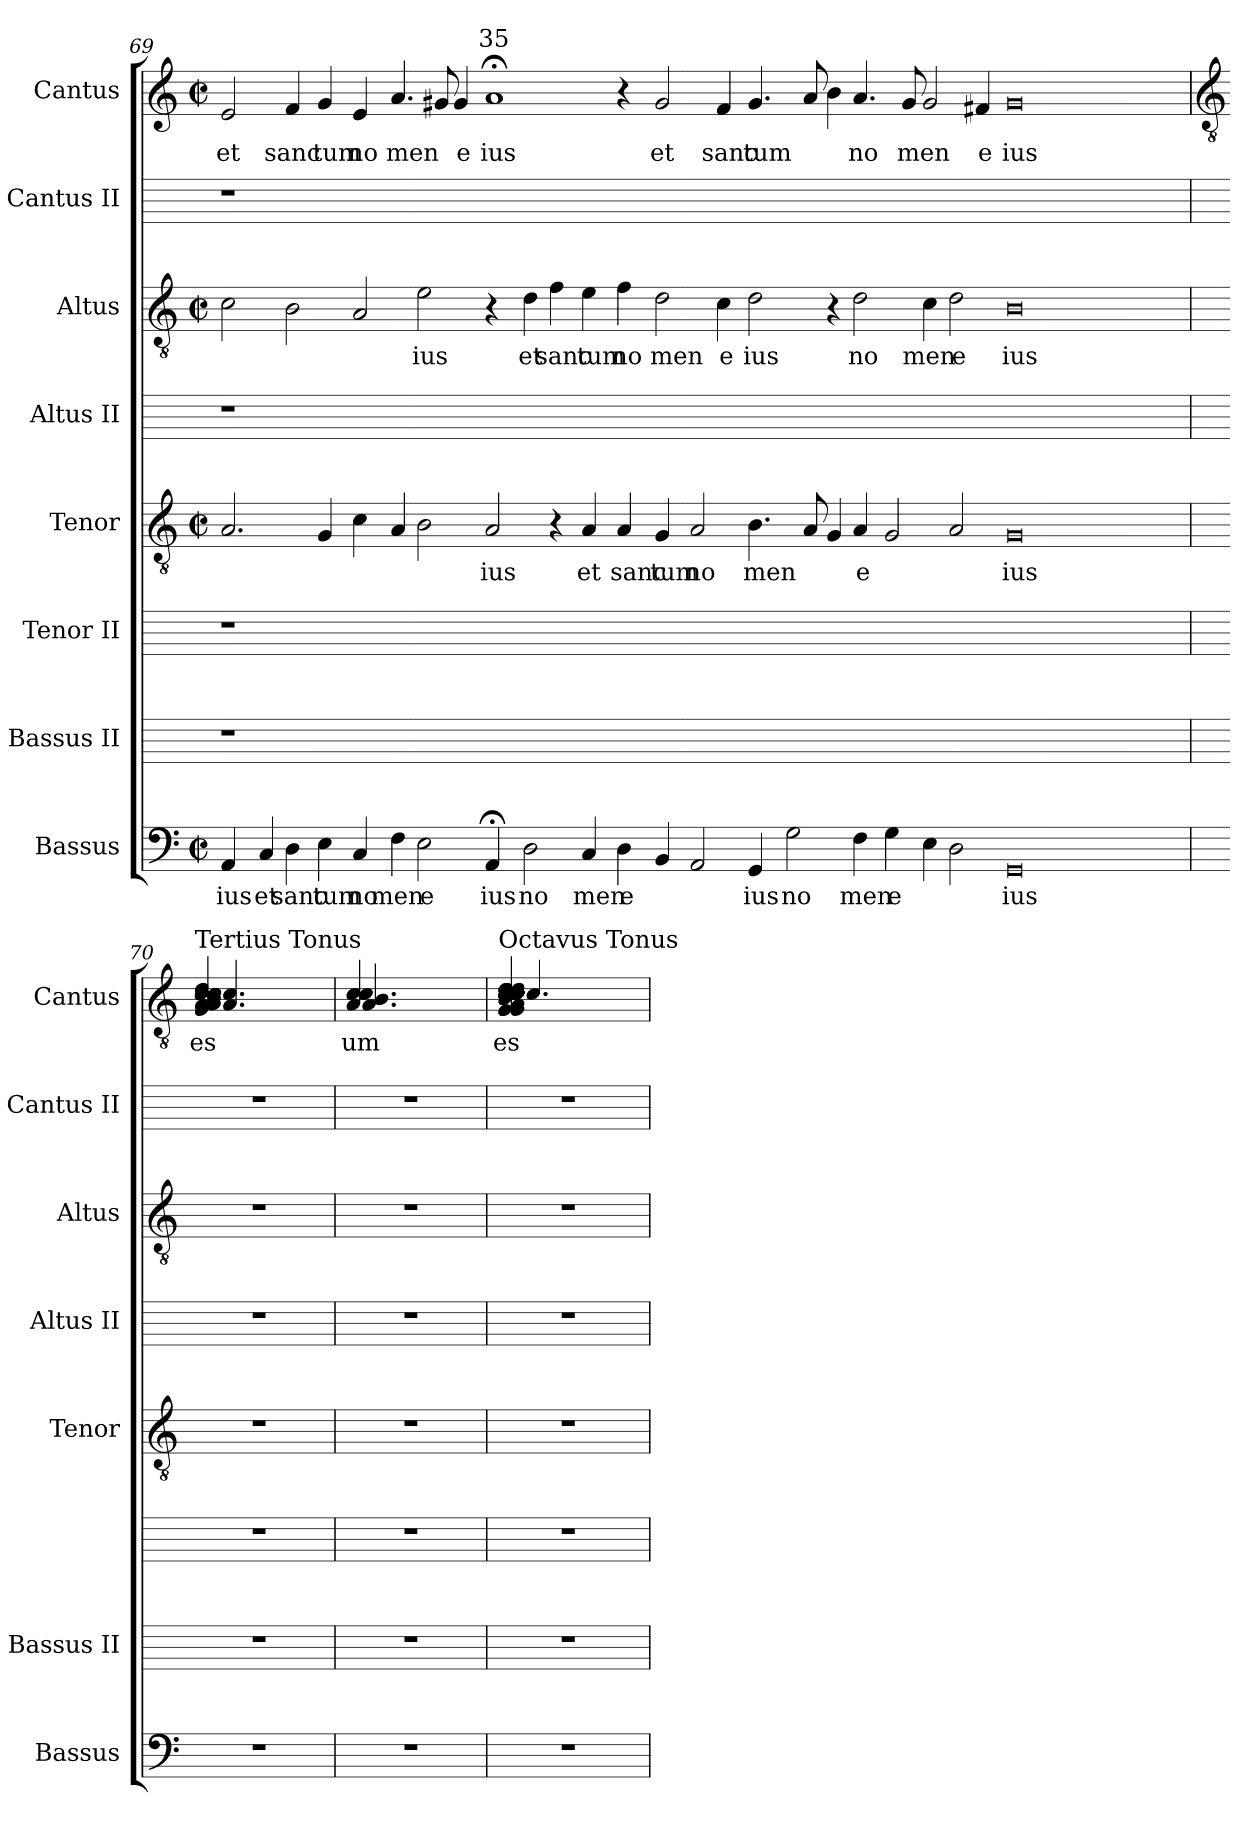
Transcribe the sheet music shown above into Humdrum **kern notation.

**kern	**text	**kern	**kern	**kern	**text	**kern	**kern	**text	**kern	**kern	**text
*part8	*part8	*part7	*part6	*part5	*part5	*part4	*part3	*part3	*part2	*part1	*part1
*staff8	*staff8	*staff7	*staff6	*staff5	*staff5	*staff4	*staff3	*staff3	*staff2	*staff1	*staff1
*I"Bassus	*	*I"Bassus II	*I"Tenor II	*I"Tenor	*	*I"Altus II	*I"Altus	*	*I"Cantus II	*I"Cantus	*
*I'Bassus	*	*I'Bassus II	*	*I'Tenor	*	*I'Altus II	*I'Altus	*	*I'Cantus II	*I'Cantus	*
!!LO:LB:g=z
*clefF4	*	*	*	*clefGv2	*	*	*clefGv2	*	*	*clefG2	*
*M2/2	*	*	*	*M2/2	*	*	*M2/2	*	*	*M2/2	*
*met(c|)	*	*	*	*met(c|)	*	*	*met(c|)	*	*	*met(c|)	*
=69	=69	=69	=69	=69	=69	=69	=69	=69	=69	=69	=69
!	!LO:LY:b:cj	!	!	!	!	!	!	!	!	!	!LO:LY:b:cj
*	*	*	*	*^	*	*	*^	*	*	*^	*
*	*	*	*	*	*^	*	*	*	*	*	*	*	*	*
4AA/	ius	1r	1r	2.A/	8ryy	8ryy	.	1r	2c\	8ryy	.	1r	2e/	1ryy	et
.	.	.	.	.	1ryy	64ryy	.	.	.	1ryy	.	.	.	.	.
.	.	.	.	.	.	1ryy	.	.	.	.	.	.	.	.	.
!	!LO:LY:b:cj	!	!	!	!	!	!	!	!	!	!	!	!	!	!
4C/	et	.	.	.	.	.	.	.	.	.	.	.	.	.	.
!	!LO:LY:b:cj	!	!	!	!	!	!	!	!	!	!	!	!	!	!LO:LY:b:cj
4D\	sanc	.	.	.	.	.	.	.	2B\	.	.	.	4f/	.	sanc
!	!LO:LY:b:cj	!	!	!	!	!	!	!	!	!	!	!	!	!	!LO:LY:b:cj
4E\	tum	.	.	4G/	.	.	.	.	.	.	.	.	4g/	.	tum
!	!LO:LY:b:cj	!	!	!	!	!	!	!	!	!	!	!	!	!	!LO:LY:b:cj
4C/	no	1%7ryy	1%7ryy	4c\	.	.	.	1%7ryy	2A/	.	.	1%7ryy	4e/	2ryy	no
.	.	.	.	.	1ryy	.	.	.	.	1ryy	.	.	.	.	.
.	.	.	.	.	.	1ryy	.	.	.	.	.	.	.	.	.
!	!LO:LY:b:cj	!	!	!	!	!	!	!	!	!	!	!	!	!	!LO:LY:b
4F\	men	.	.	4A/	.	.	.	.	.	.	.	.	4.a/	.	men
!	!LO:LY:b:cj	!	!	!	!	!	!	!	!	!	!LO:LY:b:cj	!	!	!	!
2E\	e	.	.	2B\	.	.	.	.	2e\	.	ius	.	.	4...ryy	.
.	.	.	.	.	.	.	.	.	.	.	.	.	8g#/	.	.
!	!	!	!	!	!	!	!	!	!	!	!	!	!	!	!LO:LY:b:cj
.	.	.	.	.	.	.	.	.	.	.	.	.	4g#>/	.	e
!	!	!	!	!	!	!	!	!	!	!	!	!	!	!LO:TX:a:t=35	!
.	.	.	.	.	.	.	.	.	.	.	.	.	.	1ryy	.
!	!LO:LY:b:cj	!	!	!	!	!	!LO:LY:b:cj	!	!	!	!	!	!	!	!LO:LY:b:cj
4AA;/	ius	.	.	2A/	.	.	ius	.	4r	.	.	.	1a;<	.	ius
.	.	.	.	.	1ryy	.	.	.	.	1ryy	.	.	.	.	.
.	.	.	.	.	.	1ryy	.	.	.	.	.	.	.	.	.
!	!LO:LY:b:cj	!	!	!	!	!	!	!	!	!	!LO:LY:b:cj	!	!	!	!
2D\	no	.	.	.	.	.	.	.	4d\	.	et	.	.	.	.
!	!	!	!	!	!	!	!	!	!	!	!LO:LY:b:cj	!	!	!	!
.	.	.	.	4r	.	.	.	.	4f\	.	sanc	.	.	.	.
!	!LO:LY:b:cj	!	!	!	!	!	!LO:LY:b:cj	!	!	!	!LO:LY:b:cj	!	!	!	!
4C/	men	.	.	4A/	.	.	et	.	4e\	.	tum	.	.	.	.
.	.	.	.	.	.	.	.	.	.	.	.	.	.	1ryy	.
!	!LO:LY:b:cj	!	!	!	!	!	!LO:LY:b:cj	!	!	!	!LO:LY:b:cj	!	!	!	!
4D\	e	.	.	4A/	.	.	sanc	.	4f\	.	no	.	4r	.	.
.	.	.	.	.	1ryy	.	.	.	.	1ryy	.	.	.	.	.
.	.	.	.	.	.	1ryy	.	.	.	.	.	.	.	.	.
!	!	!	!	!	!	!	!LO:LY:b:cj	!	!	!	!LO:LY:b:cj	!	!	!	!LO:LY:b:cj
4BB/	.	.	.	4G/	.	.	tum	.	2d\	.	men	.	2g#/	.	et
!	!	!	!	!	!	!	!LO:LY:b:cj	!	!	!	!	!	!	!	!
2AA/	.	.	.	2A/	.	.	no	.	.	.	.	.	.	.	.
!	!	!	!	!	!	!	!	!	!	!	!LO:LY:b:cj	!	!	!	!LO:LY:b:cj
.	.	.	.	.	.	.	.	.	4c\	.	e	.	4f/	.	sanc
.	.	.	.	.	.	.	.	.	.	.	.	.	.	1ryy	.
!	!LO:LY:b:cj	!	!	!	!	!	!LO:LY:b	!	!	!	!LO:LY:b:cj	!	!	!	!LO:LY:b
4GG/	ius	.	.	4.B\	.	.	men	.	2d\	.	ius	.	4.g#/	.	tum
.	.	.	.	.	1ryy	.	.	.	.	1ryy	.	.	.	.	.
.	.	.	.	.	.	1ryy	.	.	.	.	.	.	.	.	.
!	!LO:LY:b:cj	!	!	!	!	!	!	!	!	!	!	!	!	!	!
2G\	no	.	.	.	.	.	.	.	.	.	.	.	.	.	.
.	.	.	.	8A/	.	.	.	.	.	.	.	.	8a/	.	.
.	.	.	.	4G/	.	.	.	.	4r	.	.	.	4b\	.	.
!	!LO:LY:b:cj	!	!	!	!	!	!LO:LY:b:cj	!	!	!	!LO:LY:b:cj	!	!	!	!LO:LY:b
4F\	men	.	.	4A/	.	.	e	.	2d\	.	no	.	4.a/	.	no
.	.	.	.	.	.	.	.	.	.	.	.	.	.	1ryy	.
!	!LO:LY:b:cj	!	!	!	!	!	!	!	!	!	!	!	!	!	!
4G\	e	.	.	2G/	.	.	.	.	.	.	.	.	.	.	.
!	!	!	!	!	!	!	!	!	!	!	!	!	!	!	!LO:LY:b
.	.	.	.	.	1ryy	.	.	.	.	1ryy	.	.	8g#/	.	men
.	.	.	.	.	.	1ryy	.	.	.	.	.	.	.	.	.
!	!	!	!	!	!	!	!	!	!	!	!LO:LY:b:cj	!	!	!	!
4E\	.	.	.	.	.	.	.	.	4c\	.	men	.	2g#/	.	.
!	!	!	!	!	!	!	!	!	!	!	!LO:LY:b:cj	!	!	!	!
2D\	.	.	.	2A/	.	.	.	.	2d\	.	e	.	.	.	.
!	!	!	!	!	!	!	!	!	!	!	!	!	!	!	!LO:LY:b:cj
.	.	.	.	.	.	.	.	.	.	.	.	.	4f#/	.	e
.	.	.	.	.	.	.	.	.	.	.	.	.	.	1ryy	.
!	!LO:LY:b:cj	!	!	!	!	!	!LO:LY:b:cj	!	!	!	!LO:LY:b:cj	!	!	!	!LO:LY:b:cj
0GG	ius	.	.	0G	.	.	ius	.	0B	.	ius	.	0g#	.	ius
.	.	.	.	.	1...ryy	.	.	.	.	1...ryy	.	.	.	.	.
.	.	.	.	.	.	1ryy	.	.	.	.	.	.	.	.	.
.	.	.	.	.	.	.	.	.	.	.	.	.	.	1ryy	.
.	.	.	.	.	.	2ryy	.	.	.	.	.	.	.	.	.
.	.	.	.	.	.	4ryy	.	.	.	.	.	.	.	.	.
.	.	.	.	.	.	16..ryy	.	.	.	.	.	.	.	.	.
.	.	.	.	.	.	.	.	.	.	.	.	.	.	32ryy	.
*	*	*	*	*v	*v	*v	*	*	*v	*v	*	*	*	*	*
!!LO:LB:g=z	!!
=70	=70!	=70	=70	=70	=70!	=70	=70	=70!	=70	=70!	=70!	=70!
*	*	*	*	*	*	*	*	*	*	*clefGv2	*	*
*	*	*	*	*^	*	*	*^	*	*	*	*	*
*	*	*	*	*	*^	*	*	*	*	*	*	*	*	*
!	!	!	!	!	!	!	!	!	!	!	!	!	!LO:TX:a:t=Tertius Tonus	!	!
!	!	!	!	!	!	!	!	!	!	!	!	!	!	!	!LO:LY:b:cj
!	!	!	!	!	!	!	!	!	!	!	!	!	!	!	!LO:LY:b:cj
*	*	*	*	*v	*v	*v	*	*	*v	*v	*	*	*	*	*
1r	.	1r	1r	1r	.	1r	1r	.	1r	(>(>(>4G/ 4A/ 4c/ 4c/ 4c/ 4c/ 4c/ 4c/ 4c/ 4c/ 4c/ 4c/ 4c/ 4c/ 4c/ 4c/ 4d/ 4c/ 4c/ 4B/ 4A/	(>4.A/ 4.c/	es
.	.	.	.	.	.	.	.	.	.	2ryy	.	.
.	.	.	.	.	.	.	.	.	.	.	2ryy	.
.	.	.	.	.	.	.	.	.	.	8ryy	.	.
.	.	.	.	.	.	.	.	.	.	8ryy	8ryy	.
=71	=71	=71	=71	=71	=71	=71	=71	=71	=71	=71	=71	=71
!	!	!	!	!	!	!	!	!	!	!	!	!LO:LY:b:cj
!	!	!	!	!	!	!	!	!	!	!	!	!LO:LY:b
1r	.	1r	1r	1r	.	1r	1r	.	1r	4c/ 4c/ 4c/ 4A/ 4c/	(>4.B/ 4.A/	um
.	.	.	.	.	.	.	.	.	.	2ryy	.	.
.	.	.	.	.	.	.	.	.	.	.	2ryy	.
.	.	.	.	.	.	.	.	.	.	8ryy	.	.
.	.	.	.	.	.	.	.	.	.	8ryy	8ryy	.
!!LO:LB:g=z	!!
=72	=72	=72	=72	=72	=72	=72	=72	=72	=72	=72	=72	=72
!	!	!	!	!	!	!	!	!	!	!LO:TX:a:t=Octavus Tonus	!	!
!	!	!	!	!	!	!	!	!	!	!	!	!LO:LY:b:cj
!	!	!	!	!	!	!	!	!	!	!	!	!LO:LY:b:cj
1r	.	1r	1r	1r	.	1r	1r	.	1r	(>(>(>(>(>4G/ 4A/ 4G/ 4G/ 4c/ 4c/ 4c/ 4c/ 4c/ 4c/ 4c/ 4c/ 4c/ 4c/ 4c/ 4c/ 4B/ 4c/ 4d/ 4d/ 4c/ 4d/ 4c/	4.c/	-es
.	.	.	.	.	.	.	.	.	.	2ryy	.	.
.	.	.	.	.	.	.	.	.	.	.	2ryy	.
.	.	.	.	.	.	.	.	.	.	8ryy	.	.
.	.	.	.	.	.	.	.	.	.	8ryy	8ryy	.
*	*	*	*	*	*	*	*	*	*	*v	*v	*
=	=	=	=	=	=	=	=	=	=	=	=
*-	*-	*-	*-	*-	*-	*-	*-	*-	*-	*-	*-
